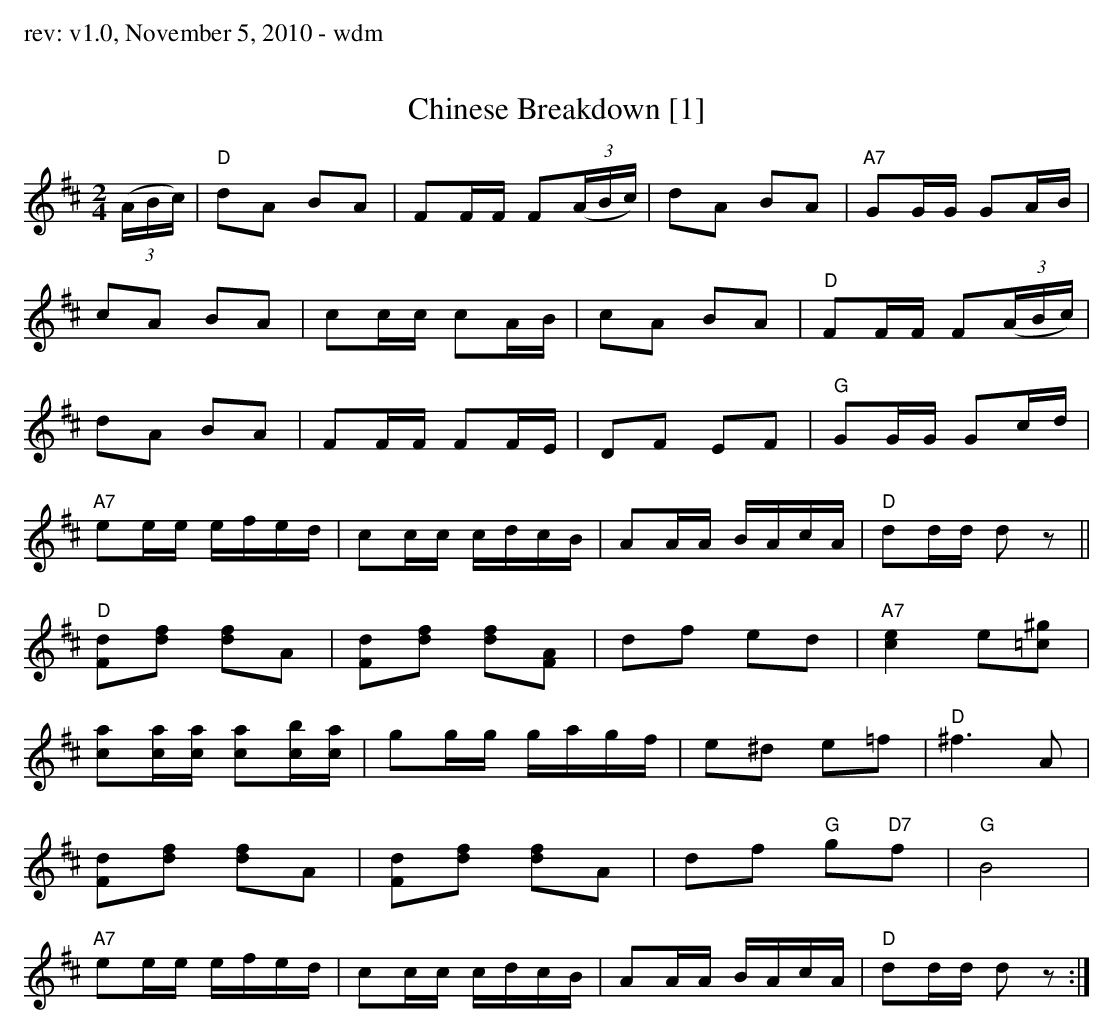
X:1
T:Chinese Breakdown [1]
M:2/4
L:1/8
K:D
((3A1/2B1/2c1/2) |\
 "D"dA BA | FF/F/ F((3A/B/c/)       | dA BA | "A7"GG/G/ GA/B/ |
    cA BA | cc/c/ cA/B/             | cA BA | "D"FF/F/ F((3A/B/c/) |
    dA BA | FF/F/ FF/E/             | DF EF | "G"GG/G/ Gc/d/ |
"A7"ee/e/ e/f/e/d/ | cc/c/ c/d/c/B/ | AA/A/ B/A/c/A/ | "D"dd/d/ dz ||
 "D"[Fd][df] [df]A | [Fd][df] [df][FA]                   | df ed | "A7"[ce]2 e[=c^g] |
    [ca][ca]/[ca]/ [ca][cb]/[ca]/ |gg/g/ g/a/g/f/    | e^d e=f | "D"^f3 A |
    [Fd][df] [df]A | [Fd][df] [df]A                   | df "G"g"D7"f | "G"B4 |
"A7"ee/e/ e/f/e/d/ | cc/c/ c/d/c/B/ | AA/A/ B/A/c/A/ | "D"dd/d/ dz :|
